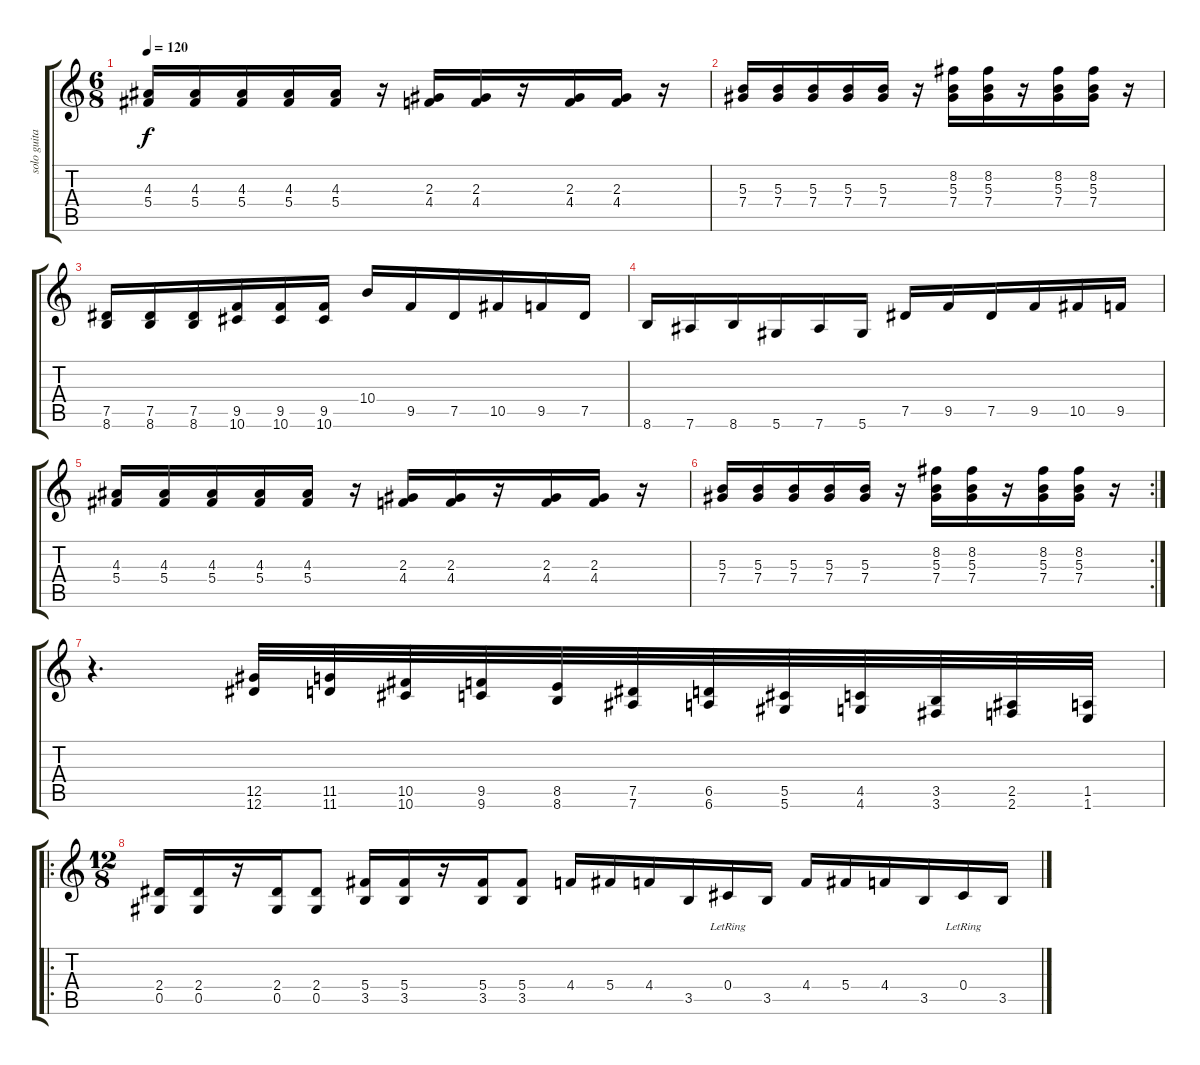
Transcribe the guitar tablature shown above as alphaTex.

\track ("solo guitar" "solo guita") {instrument distortionguitar}
\staff {score tabs}
\tuning (Eb4 Bb3 Gb3 Db3 Ab2 Eb2) {hide}
\ts (6 8)
\tempo 120
\clef g2
\ks c
(4.3 5.4).16{dy f} (4.3 5.4).16 (4.3 5.4).16 (4.3 5.4).16 (4.3 5.4).16 r.16 (2.3 4.4).16 (2.3 4.4).16 r.16 (2.3 4.4).16 (2.3 4.4).16 r.16 |
(5.3 7.4).16 (5.3 7.4).16 (5.3 7.4).16 (5.3 7.4).16 (5.3 7.4).16 r.16 (8.2 5.3 7.4).16 (8.2 5.3 7.4).16 r.16 (8.2 5.3 7.4).16 (8.2 5.3 7.4).16 r.16 |
(7.5 8.6).16 (7.5 8.6).16 (7.5 8.6).16 (9.5 10.6).16 (9.5 10.6).16 (9.5 10.6).16 10.4.16 9.5.16 7.5.16 10.5.16 9.5.16 7.5.16 |
8.6.16 7.6.16 8.6.16 5.6.16 7.6.16 5.6.16 7.5.16 9.5.16 7.5.16 9.5.16 10.5.16 9.5.16 |
(4.3 5.4).16 (4.3 5.4).16 (4.3 5.4).16 (4.3 5.4).16 (4.3 5.4).16 r.16 (2.3 4.4).16 (2.3 4.4).16 r.16 (2.3 4.4).16 (2.3 4.4).16 r.16 |
\rc 2
(5.3 7.4).16 (5.3 7.4).16 (5.3 7.4).16 (5.3 7.4).16 (5.3 7.4).16 r.16 (8.2 5.3 7.4).16 (8.2 5.3 7.4).16 r.16 (8.2 5.3 7.4).16 (8.2 5.3 7.4).16 r.16 |
r.4{d} (12.5 12.6).32 (11.5 11.6).32 (10.5 10.6).32 (9.5 9.6).32 (8.5 8.6).32 (7.5 7.6).32 (6.5 6.6).32 (5.5 5.6).32 (4.5 4.6).32 (3.5 3.6).32 (2.5 2.6).32 (1.5 1.6).32 |
\ro
\ts (12 8)
(2.4 0.5).16 (2.4 0.5).16 r.16 (2.4 0.5).16 (2.4 0.5).8 (5.4 3.5).16 (5.4 3.5).16 r.16 (5.4 3.5).16 (5.4 3.5).8 4.4.16 5.4.16 4.4.16 3.5.16 0.4{lr}.16 3.5.16 4.4.16 5.4.16 4.4.16 3.5.16 0.4{lr}.16 3.5.16
